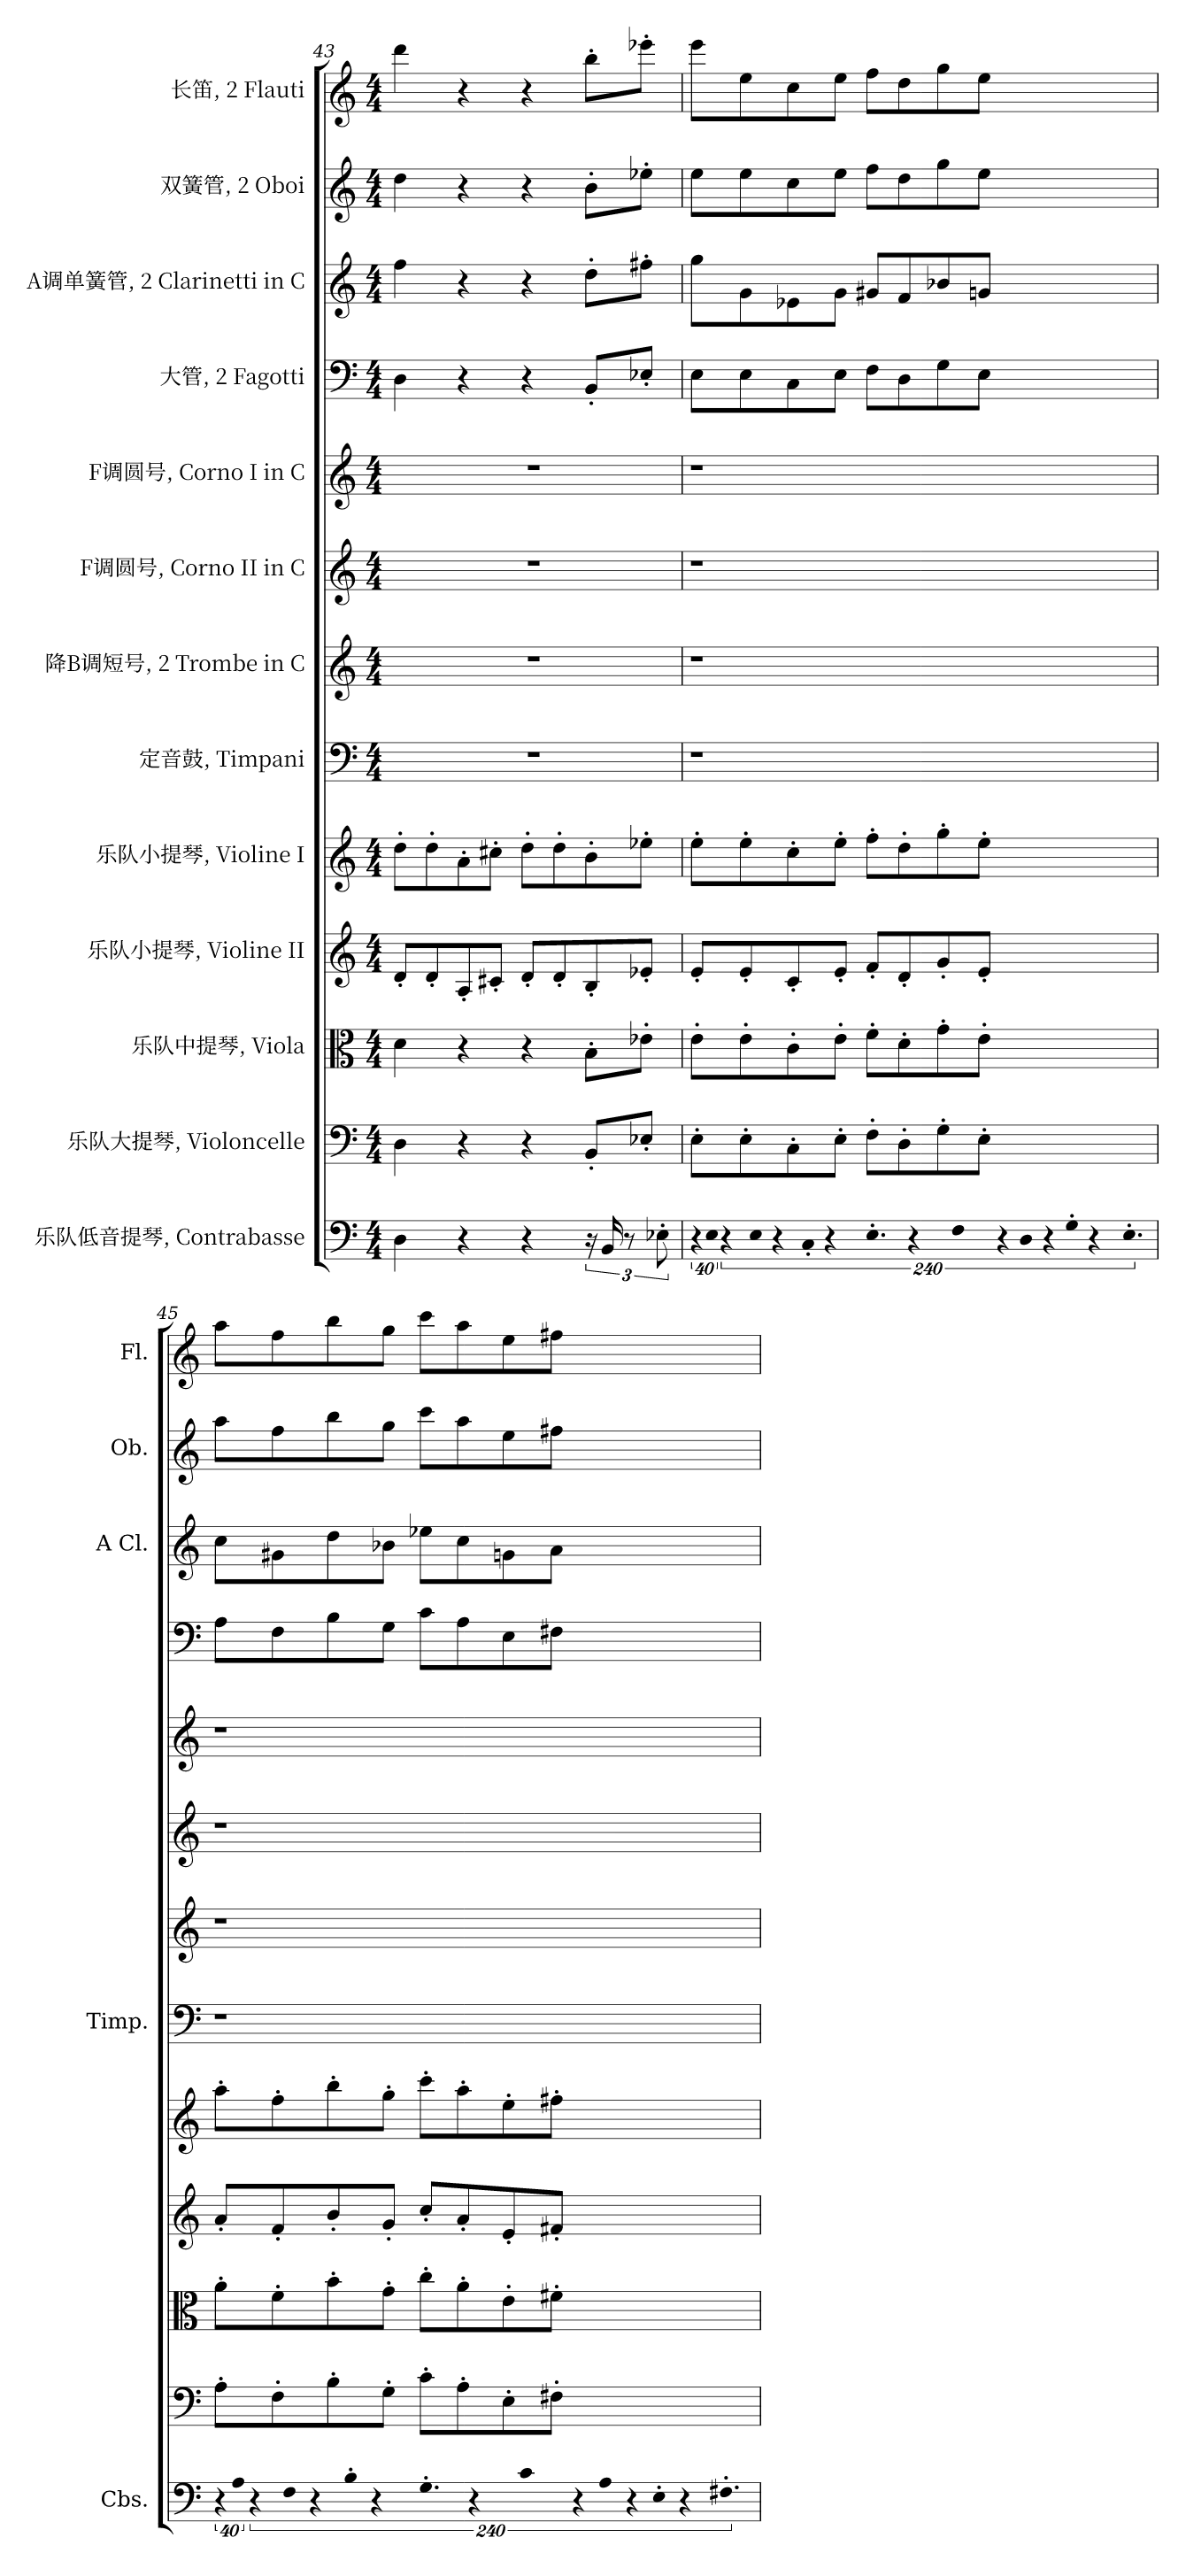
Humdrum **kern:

**kern	**kern	**kern	**kern	**kern	**kern	**kern	**kern	**kern	**kern	**kern	**kern	**kern
*part13	*part12	*part11	*part10	*part9	*part8	*part7	*part6	*part5	*part4	*part3	*part2	*part1
*staff13	*staff12	*staff11	*staff10	*staff9	*staff8	*staff7	*staff6	*staff5	*staff4	*staff3	*staff2	*staff1
*I"乐队低音提琴, Contrabasse	*I"乐队大提琴, Violoncelle	*I"乐队中提琴, Viola	*I"乐队小提琴, Violine II	*I"乐队小提琴, Violine I	*I"定音鼓, Timpani	*I"降B调短号, 2 Trombe in C	*I"F调圆号, Corno II in C	*I"F调圆号, Corno I in C	*I"大管, 2 Fagotti	*I"A调单簧管, 2 Clarinetti in C	*I"双簧管, 2 Oboi	*I"长笛, 2 Flauti
*I'Cbs.	*	*	*	*	*I'Timp.	*	*	*	*	*I'A Cl.	*I'Ob.	*I'Fl.
*clefF4	*clefF4	*clefC3	*clefG2	*clefG2	*clefF4	*clefG2	*clefG2	*clefG2	*clefF4	*clefG2	*clefG2	*clefG2
*ITrd7c12	*	*	*	*	*	*ITrd1c2	*ITrd4c7	*ITrd4c7	*	*ITrd2c3	*	*
*k[]	*k[]	*k[]	*k[]	*k[]	*k[]	*k[b-e-]	*k[b-]	*k[b-]	*k[]	*k[f#c#g#]	*k[]	*k[]
*M4/4	*M4/4	*M4/4	*M4/4	*M4/4	*M4/4	*M4/4	*M4/4	*M4/4	*M4/4	*M4/4	*M4/4	*M4/4
=43	=43	=43	=43	=43	=43	=43	=43	=43	=43	=43	=43	=43
4DD\	4D\	4d\	8d'/L	8dd'\L	1r	1r	1r	1r	4D\	4dd\	4dd\	4ddd\
.	.	.	8d'/	8dd'\	.	.	.	.	.	.	.	.
4r	4r	4r	8A'/	8a'\	.	.	.	.	4r	4r	4r	4r
.	.	.	8c#X'/J	8cc#X'\J	.	.	.	.	.	.	.	.
4r	4r	4r	8d'/L	8dd'\L	.	.	.	.	4r	4r	4r	4r
.	.	.	8d'/	8dd'\	.	.	.	.	.	.	.	.
24r	8BB'/L	8B'\L	8B'/	8b'\	.	.	.	.	8BB'/L	8b'\L	8b'\L	8bb'\L
24BBB/	.	.	.	.	.	.	.	.	.	.	.	.
12r	.	.	.	.	.	.	.	.	.	.	.	.
.	8E-X'/J	8e-X'\J	8e-X'/J	8ee-X'\J	.	.	.	.	8E-X'/J	8dd#X'\J	8ee-X'\J	8eee-X'\J
12EE-X'\	.	.	.	.	.	.	.	.	.	.	.	.
!!LO:PB:g=z
=44	=44	=44	=44	=44	=44	=44	=44	=44	=44	=44	=44	=44
!LO:N:vis=32	!	!	!	!	!	!	!	!	!	!	!	!
640%23r	8E'\L	8e'\L	8e'/L	8ee'\L	1r	1r	1r	1r	8E\L	8ee\L	8ee\L	8eee\L
!LO:N:vis=32	!	!	!	!	!	!	!	!	!	!	!	!
640%23EE\	.	.	.	.	.	.	.	.	.	.	.	.
!LO:N:vis=16	!	!	!	!	!	!	!	!	!	!	!	!
1920%137r	.	.	.	.	.	.	.	.	.	.	.	.
.	8E'\	8e'\	8e'/	8ee'\	.	.	.	.	8E\	8e\	8ee\	8ee\
!LO:N:vis=16	!	!	!	!	!	!	!	!	!	!	!	!
1920%137EE\	.	.	.	.	.	.	.	.	.	.	.	.
!LO:N:vis=16	!	!	!	!	!	!	!	!	!	!	!	!
1920%137r	.	.	.	.	.	.	.	.	.	.	.	.
.	8C'\	8c'\	8c'/	8cc'\	.	.	.	.	8C\	8cn\	8cc\	8cc\
!LO:N:vis=16	!	!	!	!	!	!	!	!	!	!	!	!
1920%137CC'/	.	.	.	.	.	.	.	.	.	.	.	.
!LO:N:vis=32	!	!	!	!	!	!	!	!	!	!	!	!
640%23r	.	.	.	.	.	.	.	.	.	.	.	.
.	8E'\J	8e'\J	8e'/J	8ee'\J	.	.	.	.	8E\J	8e\J	8ee\J	8ee\J
!LO:N:vis=16.	!	!	!	!	!	!	!	!	!	!	!	!
960%103EE'\	.	.	.	.	.	.	.	.	.	.	.	.
.	8F'\L	8f'\L	8f'/L	8ff'\L	.	.	.	.	8F\L	8e#X/L	8ff\L	8ff\L
!LO:N:vis=32	!	!	!	!	!	!	!	!	!	!	!	!
640%23r	.	.	.	.	.	.	.	.	.	.	.	.
!LO:N:vis=32	!	!	!	!	!	!	!	!	!	!	!	!
640%23FF\	.	.	.	.	.	.	.	.	.	.	.	.
!LO:N:vis=16	!	!	!	!	!	!	!	!	!	!	!	!
1920%137r	.	.	.	.	.	.	.	.	.	.	.	.
.	8D'\	8d'\	8d'/	8dd'\	.	.	.	.	8D\	8d/	8dd\	8dd\
!LO:N:vis=16	!	!	!	!	!	!	!	!	!	!	!	!
1920%137DD\	.	.	.	.	.	.	.	.	.	.	.	.
!LO:N:vis=16	!	!	!	!	!	!	!	!	!	!	!	!
1920%137r	.	.	.	.	.	.	.	.	.	.	.	.
.	8G'\	8g'\	8g'/	8gg'\	.	.	.	.	8G\	8gn/	8gg\	8gg\
!LO:N:vis=16	!	!	!	!	!	!	!	!	!	!	!	!
1920%137GG'\	.	.	.	.	.	.	.	.	.	.	.	.
!LO:N:vis=32	!	!	!	!	!	!	!	!	!	!	!	!
640%23r	.	.	.	.	.	.	.	.	.	.	.	.
.	8E'\J	8e'\J	8e'/J	8ee'\J	.	.	.	.	8E\J	8en/J	8ee\J	8ee\J
!LO:N:vis=16.	!	!	!	!	!	!	!	!	!	!	!	!
960%103EE'\	.	.	.	.	.	.	.	.	.	.	.	.
.	960ryy	960ryy	960ryy	960ryy	960ryy	960ryy	960ryy	960ryy	960ryy	960ryy	960ryy	960ryy
=45	=45	=45	=45	=45	=45	=45	=45	=45	=45	=45	=45	=45
!LO:N:vis=32	!	!	!	!	!	!	!	!	!	!	!	!
640%23r	8A'\L	8a'\L	8a'/L	8aa'\L	1r	1r	1r	1r	8A\L	8a\L	8aa\L	8aa\L
!LO:N:vis=32	!	!	!	!	!	!	!	!	!	!	!	!
640%23AA\	.	.	.	.	.	.	.	.	.	.	.	.
!LO:N:vis=16	!	!	!	!	!	!	!	!	!	!	!	!
1920%137r	.	.	.	.	.	.	.	.	.	.	.	.
.	8F'\	8f'\	8f'/	8ff'\	.	.	.	.	8F\	8e#X\	8ff\	8ff\
!LO:N:vis=16	!	!	!	!	!	!	!	!	!	!	!	!
1920%137FF\	.	.	.	.	.	.	.	.	.	.	.	.
!LO:N:vis=16	!	!	!	!	!	!	!	!	!	!	!	!
1920%137r	.	.	.	.	.	.	.	.	.	.	.	.
.	8B'\	8b'\	8b'/	8bb'\	.	.	.	.	8B\	8b\	8bb\	8bb\
!LO:N:vis=16	!	!	!	!	!	!	!	!	!	!	!	!
1920%137BB'\	.	.	.	.	.	.	.	.	.	.	.	.
!LO:N:vis=32	!	!	!	!	!	!	!	!	!	!	!	!
640%23r	.	.	.	.	.	.	.	.	.	.	.	.
.	8G'\J	8g'\J	8g'/J	8gg'\J	.	.	.	.	8G\J	8gn\J	8gg\J	8gg\J
!LO:N:vis=16.	!	!	!	!	!	!	!	!	!	!	!	!
960%103GG'\	.	.	.	.	.	.	.	.	.	.	.	.
.	8c'\L	8cc'\L	8cc'/L	8ccc'\L	.	.	.	.	8c\L	8ccn\L	8ccc\L	8ccc\L
!LO:N:vis=32	!	!	!	!	!	!	!	!	!	!	!	!
640%23r	.	.	.	.	.	.	.	.	.	.	.	.
!LO:N:vis=32	!	!	!	!	!	!	!	!	!	!	!	!
640%23C\	.	.	.	.	.	.	.	.	.	.	.	.
!LO:N:vis=16	!	!	!	!	!	!	!	!	!	!	!	!
1920%137r	.	.	.	.	.	.	.	.	.	.	.	.
.	8A'\	8a'\	8a'/	8aa'\	.	.	.	.	8A\	8a\	8aa\	8aa\
!LO:N:vis=16	!	!	!	!	!	!	!	!	!	!	!	!
1920%137AA\	.	.	.	.	.	.	.	.	.	.	.	.
!LO:N:vis=16	!	!	!	!	!	!	!	!	!	!	!	!
1920%137r	.	.	.	.	.	.	.	.	.	.	.	.
.	8E'\	8e'\	8e'/	8ee'\	.	.	.	.	8E\	8en\	8ee\	8ee\
!LO:N:vis=16	!	!	!	!	!	!	!	!	!	!	!	!
1920%137EE'\	.	.	.	.	.	.	.	.	.	.	.	.
!LO:N:vis=32	!	!	!	!	!	!	!	!	!	!	!	!
640%23r	.	.	.	.	.	.	.	.	.	.	.	.
.	8F#X'\J	8f#X'\J	8f#X'/J	8ff#X'\J	.	.	.	.	8F#X\J	8f#\J	8ff#X\J	8ff#X\J
!LO:N:vis=16.	!	!	!	!	!	!	!	!	!	!	!	!
960%103FF#X'\	.	.	.	.	.	.	.	.	.	.	.	.
.	960ryy	960ryy	960ryy	960ryy	960ryy	960ryy	960ryy	960ryy	960ryy	960ryy	960ryy	960ryy
=	=	=	=	=	=	=	=	=	=	=	=	=
*-	*-	*-	*-	*-	*-	*-	*-	*-	*-	*-	*-	*-
